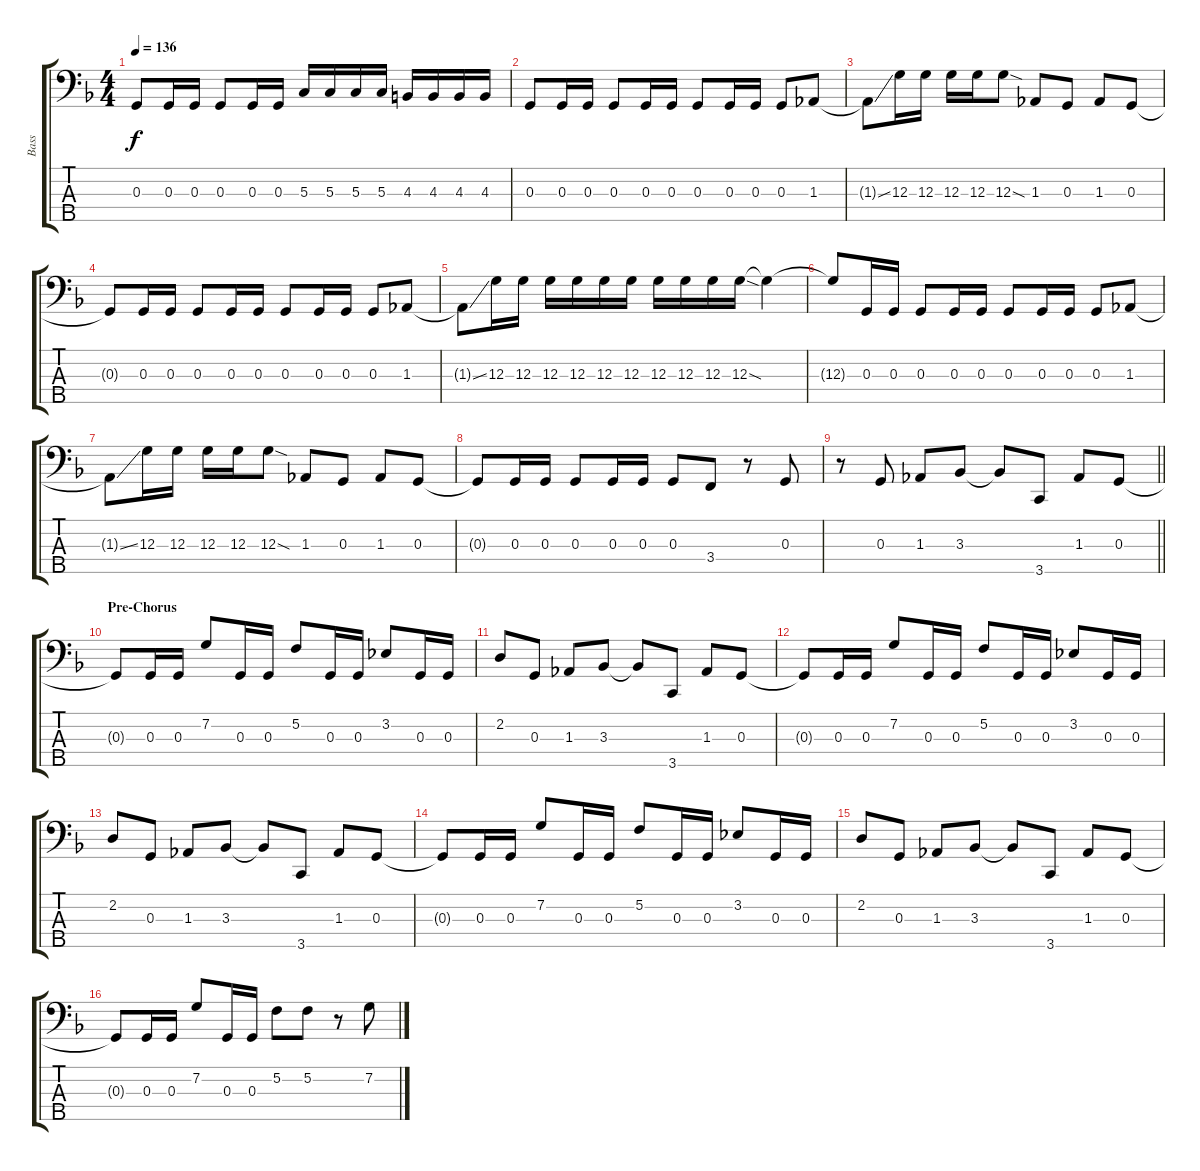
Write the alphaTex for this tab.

\track ("Bass" "Bass") {instrument electricbasspick}
\staff {score tabs}
\tuning (F2 C2 G1 D1 A0) {hide}
\ts (4 4)
\tempo 136
\clef f4
\ks dminor
0.3{t}.8{dy f} 0.3.16 0.3.16 0.3.8 0.3.16 0.3.16 5.3.16 5.3.16 5.3.16 5.3.16 4.3.16 4.3.16 4.3.16 4.3.16 |
0.3.8 0.3.16 0.3.16 0.3.8 0.3.16 0.3.16 0.3.8 0.3.16 0.3.16 0.3.8 1.3.8 |
1.3{ss t}.8 12.3.16 12.3.16 12.3.16 12.3.16 12.3{sod}.8 1.3.8 0.3.8 1.3.8 0.3.8 |
0.3{t}.8 0.3.16 0.3.16 0.3.8 0.3.16 0.3.16 0.3.8 0.3.16 0.3.16 0.3.8 1.3.8 |
1.3{ss t}.8 12.3.16 12.3.16 12.3.16 12.3.16 12.3.16 12.3.16 12.3.16 12.3.16 12.3.16 12.3{sod}.16 12.3{t}.4 |
12.3{t}.8 0.3.16 0.3.16 0.3.8 0.3.16 0.3.16 0.3.8 0.3.16 0.3.16 0.3.8 1.3.8 |
1.3{ss t}.8 12.3.16 12.3.16 12.3.16 12.3.16 12.3{sod}.8 1.3.8 0.3.8 1.3.8 0.3.8 |
0.3{t}.8 0.3.16 0.3.16 0.3.8 0.3.16 0.3.16 0.3.8 3.4.8 r.8 0.3.8 |
\barLineRight lightlight
r.8 0.3.8 1.3.8 3.3.8 3.3{t}.8 3.5.8 1.3.8 0.3.8 |
\section ("" "Pre-Chorus")
0.3{t}.8 0.3.16 0.3.16 7.2.8 0.3.16 0.3.16 5.2.8 0.3.16 0.3.16 3.2.8 0.3.16 0.3.16 |
2.2.8 0.3.8 1.3.8 3.3.8 3.3{t}.8 3.5.8 1.3.8 0.3.8 |
0.3{t}.8 0.3.16 0.3.16 7.2.8 0.3.16 0.3.16 5.2.8 0.3.16 0.3.16 3.2.8 0.3.16 0.3.16 |
2.2.8 0.3.8 1.3.8 3.3.8 3.3{t}.8 3.5.8 1.3.8 0.3.8 |
0.3{t}.8 0.3.16 0.3.16 7.2.8 0.3.16 0.3.16 5.2.8 0.3.16 0.3.16 3.2.8 0.3.16 0.3.16 |
2.2.8 0.3.8 1.3.8 3.3.8 3.3{t}.8 3.5.8 1.3.8 0.3.8 |
0.3{t}.8 0.3.16 0.3.16 7.2.8 0.3.16 0.3.16 5.2.8 5.2.8 r.8 7.2.8
